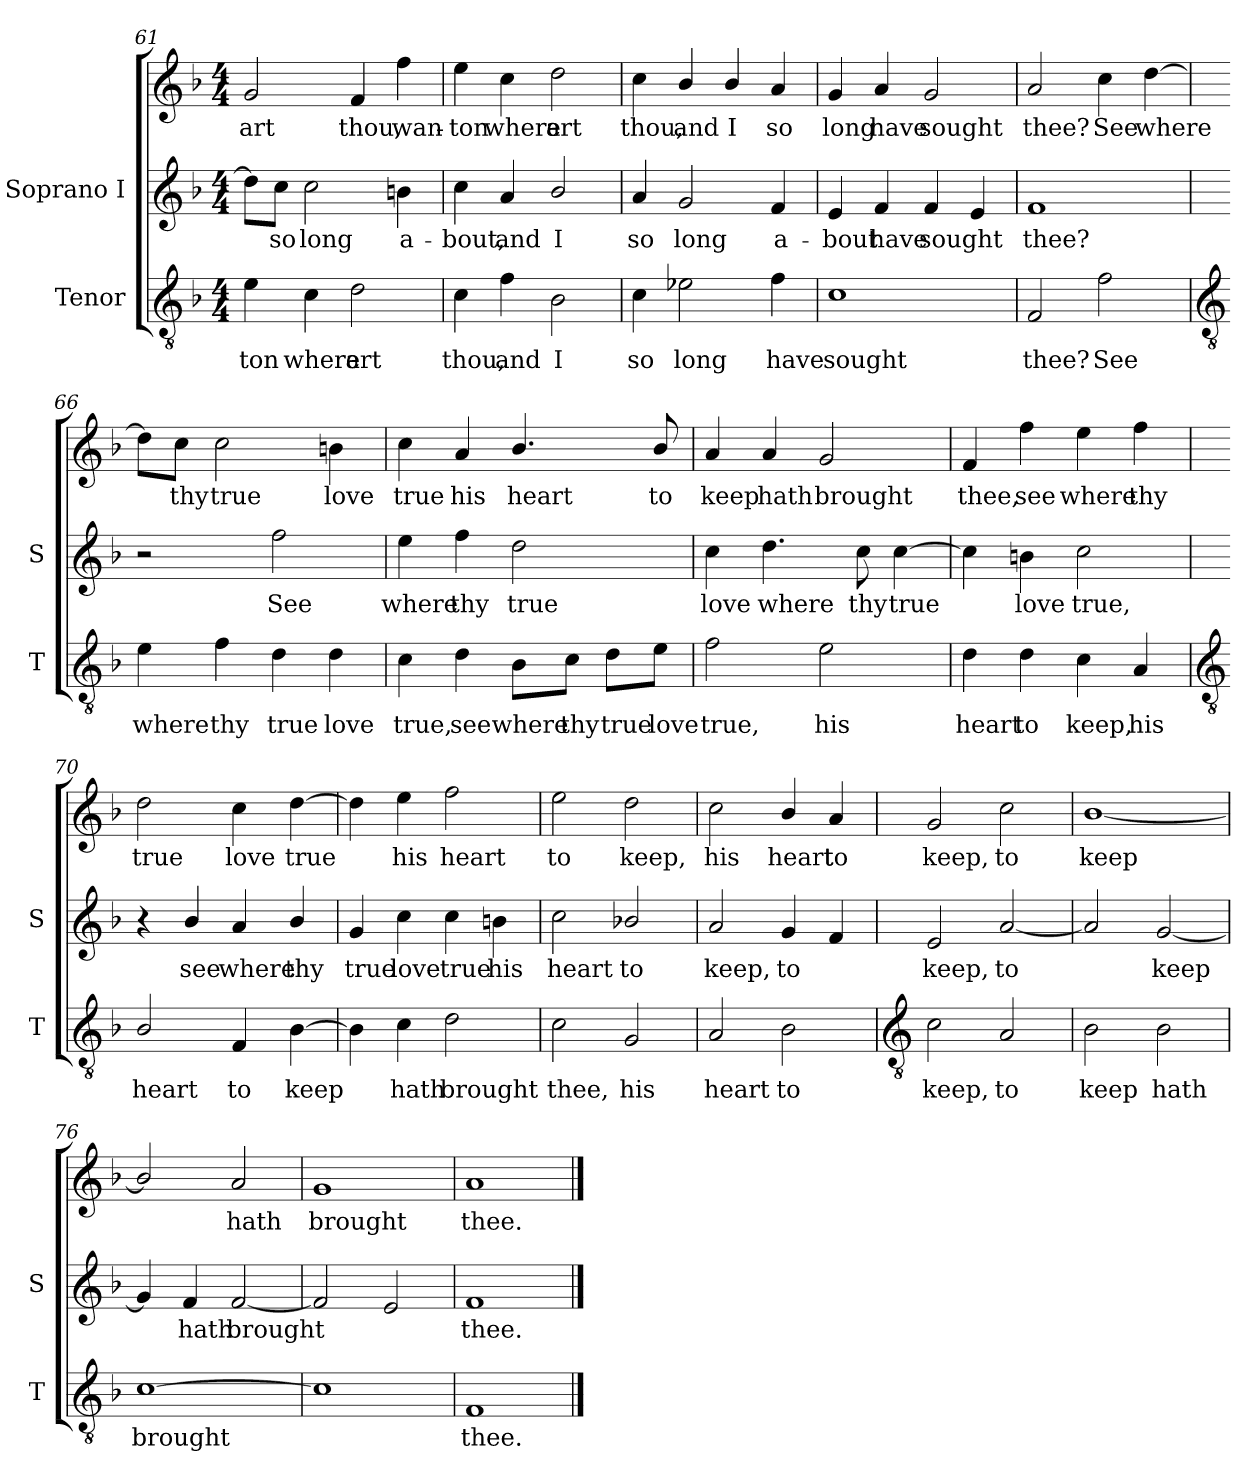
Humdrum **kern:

**kern	**text	**kern	**text	**kern	**text
*part2	*part2	*part1	*part1	*part1	*part1
*staff3	*staff3	*staff2	*staff2	*staff1	*staff1
*I"Tenor	*	*I"Soprano I	*	*	*
*I'T	*	*I'S	*	*	*
!!LO:LB:g=z
*clefGv2	*	*clefG2	*	*clefG2	*
*k[b-]	*	*k[b-]	*	*k[b-]	*
*F:	*	*F:	*	*F:	*
*M4/4	*	*M4/4	*	*M4/4	*
=61	=61	=61	=61	=61	=61
!	!LO:LY:b	!	!	!	!LO:LY:b
4e	-ton	8dd\L]	.	2g	art
!	!	!	!LO:LY:b	!	!
.	.	8cc\J	-so	.	.
!	!LO:LY:b	!	!LO:LY:b	!	!
4c	where	2cc	long	.	.
!	!LO:LY:b	!	!	!	!LO:LY:b
2d	art	.	.	4f	thou,
!	!	!	!LO:LY:b	!	!LO:LY:b
.	.	4bn	a-	4ff	wan-
=62	=62	=62	=62	=62	=62
!	!LO:LY:b	!	!LO:LY:b	!	!LO:LY:b
4c	thou,	4cc	bout,	4ee	-ton
!	!LO:LY:b	!	!LO:LY:b	!	!LO:LY:b
4f	and	4a	and	4cc	where
!	!LO:LY:b	!	!LO:LY:b	!	!LO:LY:b
2B-	I	2b-/	I	2dd	art
=63	=63	=63	=63	=63	=63
!	!LO:LY:b	!	!LO:LY:b	!	!LO:LY:b
4c	so	4a	so	4cc	thou,
!	!LO:LY:b	!	!LO:LY:b	!	!LO:LY:b
2e-X	long	2g	long	4b-/	and
!	!	!	!	!	!LO:LY:b
.	.	.	.	4b-/	I
!	!LO:LY:b	!	!LO:LY:b	!	!LO:LY:b
4f	have	4f	a-	4a	so
=64	=64	=64	=64	=64	=64
!	!LO:LY:b	!	!LO:LY:b	!	!LO:LY:b
1c	sought	4e	bout	4g	-long
!	!	!	!LO:LY:b	!	!LO:LY:b
.	.	4f	have	4a	have
!	!	!	!LO:LY:b	!	!LO:LY:b
.	.	4f	sought	2g	sought
.	.	4e	.	.	.
=65	=65	=65	=65	=65	=65
!	!LO:LY:b	!	!LO:LY:b	!	!LO:LY:b
2F	thee?	1f	thee?	2a	thee?
!	!LO:LY:b	!	!	!	!LO:LY:b
2f	See	.	.	4cc	See
!	!	!	!	!	!LO:LY:b
.	.	.	.	[4dd	where
!!LO:LB:g=z
=66	=66	=66	=66	=66	=66
*clefGv2	*	*	*	*	*
!	!LO:LY:b	!	!	!	!
4e	where	2r	.	8dd\L]	.
!	!	!	!	!	!LO:LY:b
.	.	.	.	8cc\J	thy
!	!LO:LY:b	!	!	!	!LO:LY:b
4f	thy	.	.	2cc	true
!	!LO:LY:b	!	!LO:LY:b	!	!
4d	true	2ff	See	.	.
!	!LO:LY:b	!	!	!	!LO:LY:b
4d	love	.	.	4bn	love
=67	=67	=67	=67	=67	=67
!	!LO:LY:b	!	!LO:LY:b	!	!LO:LY:b
4c	true,	4ee	where	4cc	true
!	!LO:LY:b	!	!LO:LY:b	!	!LO:LY:b
4d	see	4ff	thy	4a	his
!	!LO:LY:b	!	!LO:LY:b	!	!LO:LY:b
8B-\L	where	2dd	true	4.b-/	heart
!	!LO:LY:b	!	!	!	!
8c\J	thy	.	.	.	.
!	!LO:LY:b	!	!	!	!
8d\L	true	.	.	.	.
!	!LO:LY:b	!	!	!	!LO:LY:b
8e\J	love	.	.	8b-/	to
=68	=68	=68	=68	=68	=68
!	!LO:LY:b	!	!LO:LY:b	!	!LO:LY:b
2f	true,	4cc	love	4a	keep
!	!	!	!LO:LY:b	!	!LO:LY:b
.	.	4.dd	where	4a	hath
!	!LO:LY:b	!	!	!	!LO:LY:b
2e	his	.	.	2g	brought
!	!	!	!LO:LY:b	!	!
.	.	8cc	thy	.	.
!	!	!	!LO:LY:b	!	!
.	.	[4cc	true	.	.
=69	=69	=69	=69	=69	=69
!	!LO:LY:b	!	!	!	!LO:LY:b
4d	heart	4cc]	.	4f	thee,
!	!LO:LY:b	!	!LO:LY:b	!	!LO:LY:b
4d	to	4bn	love	4ff	see
!	!LO:LY:b	!	!LO:LY:b	!	!LO:LY:b
4c	keep,	2cc	true,	4ee	where
!	!LO:LY:b	!	!	!	!LO:LY:b
4A	his	.	.	4ff	thy
!!LO:LB:g=z
=70	=70	=70	=70	=70	=70
*clefGv2	*	*	*	*	*
!	!LO:LY:b	!	!	!	!LO:LY:b
2B-/	heart	4r	.	2dd	true
!	!	!	!LO:LY:b	!	!
.	.	4b-/	see	.	.
!	!LO:LY:b	!	!LO:LY:b	!	!LO:LY:b
4F	to	4a	where	4cc	love
!	!LO:LY:b	!	!LO:LY:b	!	!LO:LY:b
[4B-	keep	4b-/	thy	[4dd	true
=71	=71	=71	=71	=71	=71
!	!	!	!LO:LY:b	!	!
4B-]	.	4g	true	4dd]	.
!	!LO:LY:b	!	!LO:LY:b	!	!LO:LY:b
4c	hath	4cc	love	4ee	his
!	!LO:LY:b	!	!LO:LY:b	!	!LO:LY:b
2d	brought	4cc	true	2ff	heart
!	!	!	!LO:LY:b	!	!
.	.	4bn	his	.	.
=72	=72	=72	=72	=72	=72
!	!LO:LY:b	!	!LO:LY:b	!	!LO:LY:b
2c	thee,	2cc	heart	2ee	to
!	!LO:LY:b	!	!LO:LY:b	!	!LO:LY:b
2G	his	2b-X/	to	2dd	keep,
=73	=73	=73	=73	=73	=73
!	!LO:LY:b	!	!LO:LY:b	!	!LO:LY:b
2A	heart	2a	keep,	2cc	his
!	!LO:LY:b	!	!LO:LY:b	!	!LO:LY:b
2B-	to	4g	to	4b-/	heart
!	!	!	!	!	!LO:LY:b
.	.	4f	.	4a	to
!!LO:LB:g=z
=74	=74	=74	=74	=74	=74
*clefGv2	*	*	*	*	*
!	!LO:LY:b	!	!LO:LY:b	!	!LO:LY:b
2c	keep,	2e	keep,	2g	keep,
!	!LO:LY:b	!	!LO:LY:b	!	!LO:LY:b
2A	to	[2a	to	2cc	to
=75	=75	=75	=75	=75	=75
!	!LO:LY:b	!	!	!	!LO:LY:b
2B-	keep	2a]	.	[1b-/	keep
!	!LO:LY:b	!	!LO:LY:b	!	!
2B-	hath	[2g	keep	.	.
=76	=76	=76	=76	=76	=76
!	!LO:LY:b	!	!	!	!
[1c	brought	4g]	.	2b-/]	.
!	!	!	!LO:LY:b	!	!
.	.	4f	hath	.	.
!	!	!	!LO:LY:b	!	!LO:LY:b
.	.	[2f	brought	2a	hath
=77	=77	=77	=77	=77	=77
!	!	!	!	!	!LO:LY:b
1c]	.	2f]	.	1g	brought
.	.	2e	.	.	.
=78	=78	=78	=78	=78	=78
!	!LO:LY:b	!	!LO:LY:b	!	!LO:LY:b
1F	thee.	1f	thee.	1a	thee.
==	==	==	==	==	==
*-	*-	*-	*-	*-	*-
